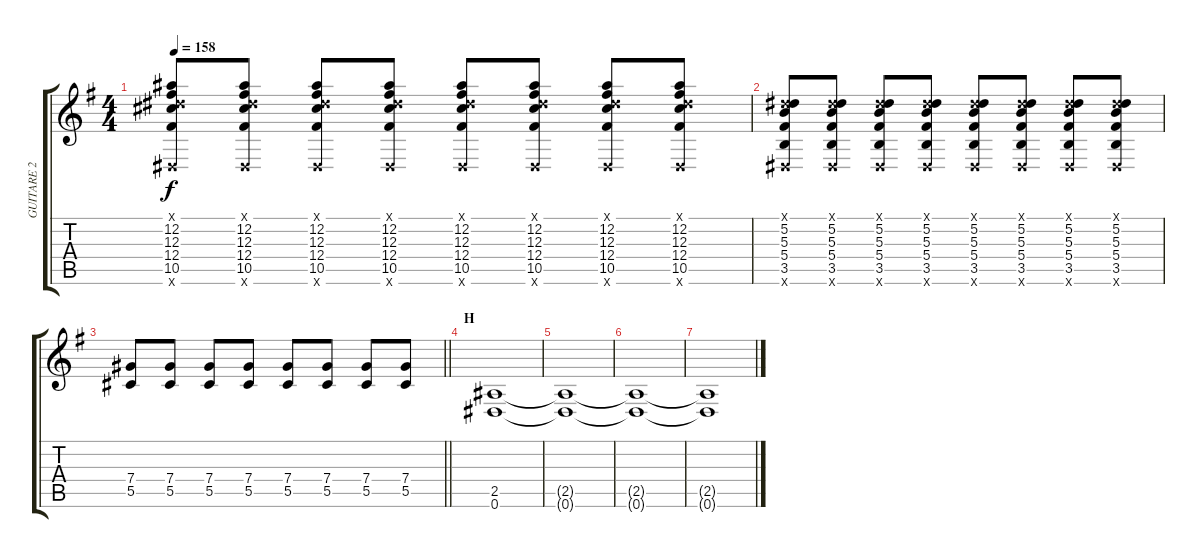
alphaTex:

\track ("GUITARE 2" "GUITARE 2") {instrument electricguitarclean}
\staff {score tabs}
\tuning (Eb4 Bb3 Gb3 Db3 Ab2 Eb2) {hide}
\ts (4 4)
\tempo 158
\clef g2
\ks g
(0.1{x} 12.2 12.3 12.4 10.5 0.6{x}).8{dy f} (0.1{x} 12.2 12.3 12.4 10.5 0.6{x}).8 (0.1{x} 12.2 12.3 12.4 10.5 0.6{x}).8 (0.1{x} 12.2 12.3 12.4 10.5 0.6{x}).8 (0.1{x} 12.2 12.3 12.4 10.5 0.6{x}).8 (0.1{x} 12.2 12.3 12.4 10.5 0.6{x}).8 (0.1{x} 12.2 12.3 12.4 10.5 0.6{x}).8 (0.1{x} 12.2 12.3 12.4 10.5 0.6{x}).8 |
(0.1{x} 5.2 5.3 5.4 3.5 0.6{x}).8 (0.1{x} 5.2 5.3 5.4 3.5 0.6{x}).8 (0.1{x} 5.2 5.3 5.4 3.5 0.6{x}).8 (0.1{x} 5.2 5.3 5.4 3.5 0.6{x}).8 (0.1{x} 5.2 5.3 5.4 3.5 0.6{x}).8 (0.1{x} 5.2 5.3 5.4 3.5 0.6{x}).8 (0.1{x} 5.2 5.3 5.4 3.5 0.6{x}).8 (0.1{x} 5.2 5.3 5.4 3.5 0.6{x}).8 |
\barLineRight lightlight
(7.4 5.5).8 (7.4 5.5).8 (7.4 5.5).8 (7.4 5.5).8 (7.4 5.5).8 (7.4 5.5).8 (7.4 5.5).8 (7.4 5.5).8 |
\section ("" "H")
(2.5 0.6).1{volume 10 instrument distortionguitar} |
(2.5{t} 0.6{t}).1 |
(2.5{t} 0.6{t}).1 |
(2.5{t} 0.6{t}).1
